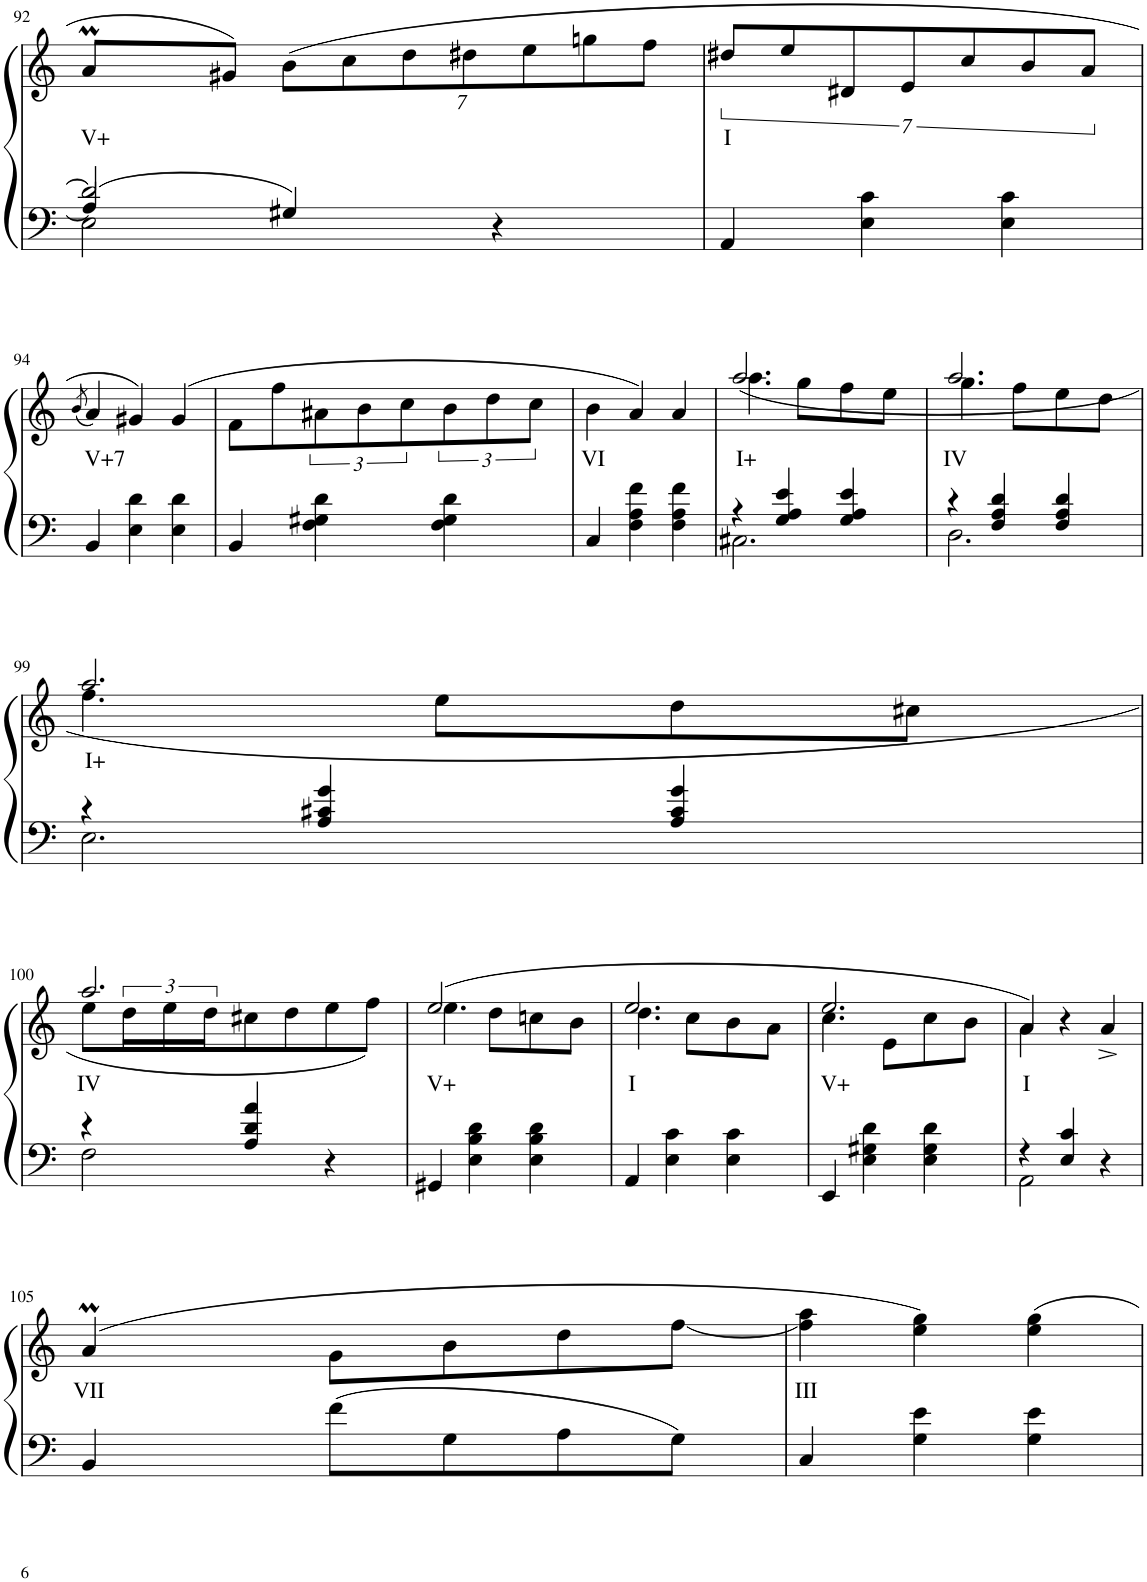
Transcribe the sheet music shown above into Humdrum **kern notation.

**kern	**kern	**text
*part1	*part1	*part1
*staff2	*staff1	*staff1
*I"Piano	*	*
*I'Pno	*	*
!!LO:PB:g=z
*clefF4	*clefG2	*
*k[]	*k[]	*
*M3/4	*M3/4	*
=92	=92	=92
*^	*	*
*	*^	*	*
!	!	!	!	!LO:LY:b
*	*	*	*^	*
*	*	*	*	*Xtuplet	*
4A/]	2E\	2d/]	8aM/L	24ryy	V+
.	.	.	.	24b!	.
.	.	.	.	24a!	.
.	.	.	8g#X/J	2ryy	.
*	*	*	*tuplet	*	*
*	*	*	*Xbrackettup	*	*
4G#X/	.	.	(>14b\L	.	.
.	.	.	14cc\	.	.
.	.	.	14dd\	.	.
.	.	.	14dd#X\	.	.
4r	4ryy	4ryy	.	.	.
.	.	.	14ee\	.	.
.	.	.	14ggn\	.	.
.	.	.	.	8ryy	.
.	.	.	14ff\J	.	.
*v	*v	*v	*	*	*
*	*v	*v	*
=93	=93	=93
*	*brackettup	*
!	!	!LO:LY:b
4AA/	28%3dd#X/L	I
.	28%3ee/	.
.	28%3d#X/	.
4E\ 4c\	.	.
.	28%3e/	.
.	28%3cc/	.
4E\ 4c\	.	.
.	28%3b/	.
.	28%3a/J	.
!!LO:LB:g=z
=94	=94	=94
.	(8qb/	.
!	!	!LO:LY:b
4BB/	4a/)	V+7
4E\ 4d\	4g#X/)	.
4E\ 4d\	(4g#/	.
=95	=95	=95
4BB/	8f\L	.
.	8ff\	.
4F\ 4G#X\ 4d\	12a#X\	.
.	12b\	.
.	12cc\	.
4F\ 4G#\ 4d\	12b\	.
.	12dd\	.
.	12cc\J	.
=96	=96	=96
!	!	!LO:LY:b
4C/	4b\	VI
4F\ 4A\ 4f\	4a/)	.
4F\ 4A\ 4f\	4a/	.
=97	=97	=97
*^	*^	*
!	!	!	!	!LO:LY:b
4r	2.C#X\	(2.aa/	4.aa\	I+
4G/ 4A/ 4e/	.	.	.	.
.	.	.	8gg\L	.
4G/ 4A/ 4e/	.	.	8ff\	.
.	.	.	8ee\J	.
=98	=98	=98	=98	=98
!	!	!	!	!LO:LY:b
4r	2.D\	2.aa/	4.gg\	IV
4F/ 4A/ 4d/	.	.	.	.
.	.	.	8ff\L	.
4F/ 4A/ 4d/	.	.	8ee\	.
.	.	.	8dd\J	.
!!LO:LB:g=z	!!
=99	=99	=99	=99	=99
!	!	!	!	!LO:LY:b
4r	2.E\	2.aa/	4.ff\	I+
4A/ 4c#X/ 4g/	.	.	.	.
.	.	.	8ee\L	.
4A/ 4c#/ 4g/	.	.	8dd\	.
.	.	.	8cc#X\J	.
!!LO:LB:g=z	!!
=100	=100	=100	=100	=100
!	!	!	!	!LO:LY:b
4r	2F\	2.aa/	8ee\L	IV
.	.	.	24dd\L	.
.	.	.	24ee\	.
.	.	.	24dd\J	.
4A/ 4d/ 4a/	.	.	8cc#X\	.
.	.	.	8dd\	.
4r	4ryy	.	8ee\	.
.	.	.	8ff\J)	.
*v	*v	*	*	*
=101	=101	=101	=101
!	!	!	!LO:LY:b
4GG#X/	(2.ee/	4.ee\	V+
4E\ 4B\ 4d\	.	.	.
.	.	8dd\L	.
4E\ 4B\ 4d\	.	8ccn\	.
.	.	8b\J	.
=102	=102	=102	=102
!	!	!	!LO:LY:b
4AA/	2.ee/	4.dd\	I
4E\ 4c\	.	.	.
.	.	8cc\L	.
4E\ 4c\	.	8b\	.
.	.	8a\J	.
=103	=103	=103	=103
!	!	!	!LO:LY:b
4EE/	2.ee/	4.cc\	V+
4E\ 4G#X\ 4d\	.	.	.
.	.	8e\L	.
4E\ 4G#\ 4d\	.	8cc\	.
.	.	8b\J	.
=104	=104	=104	=104
*^	*	*	*
!	!	!	!	!LO:LY:b
4r	2AA\	4a/)	4a\	I
4E/ 4c/	.	4r	2ryy	.
4r	4ryy	4a^/	.	.
!!LO:LB:g=z	!!
=105	=105	=105	=105	=105
!	!	!	!	!LO:LY:b
*v	*v	*	*	*
*	*	*Xtuplet	*
4BB/	(4aM/	24ryy	VII
.	.	24b!	.
.	.	6a!	.
8f\L	8g\L	2ryy	.
8G\	8b\	.	.
8A\	8dd\	.	.
8G\J	[<8ff\J	.	.
*	*v	*v	*
=106	=106	=106
!	!	!LO:LY:b
4C/	4ff\] 4aa\	III
4G\ 4e\	4ee\ 4gg\)	.
4G\ 4e\	4ee\ 4gg\	.
=	=	=
*-	*-	*-
